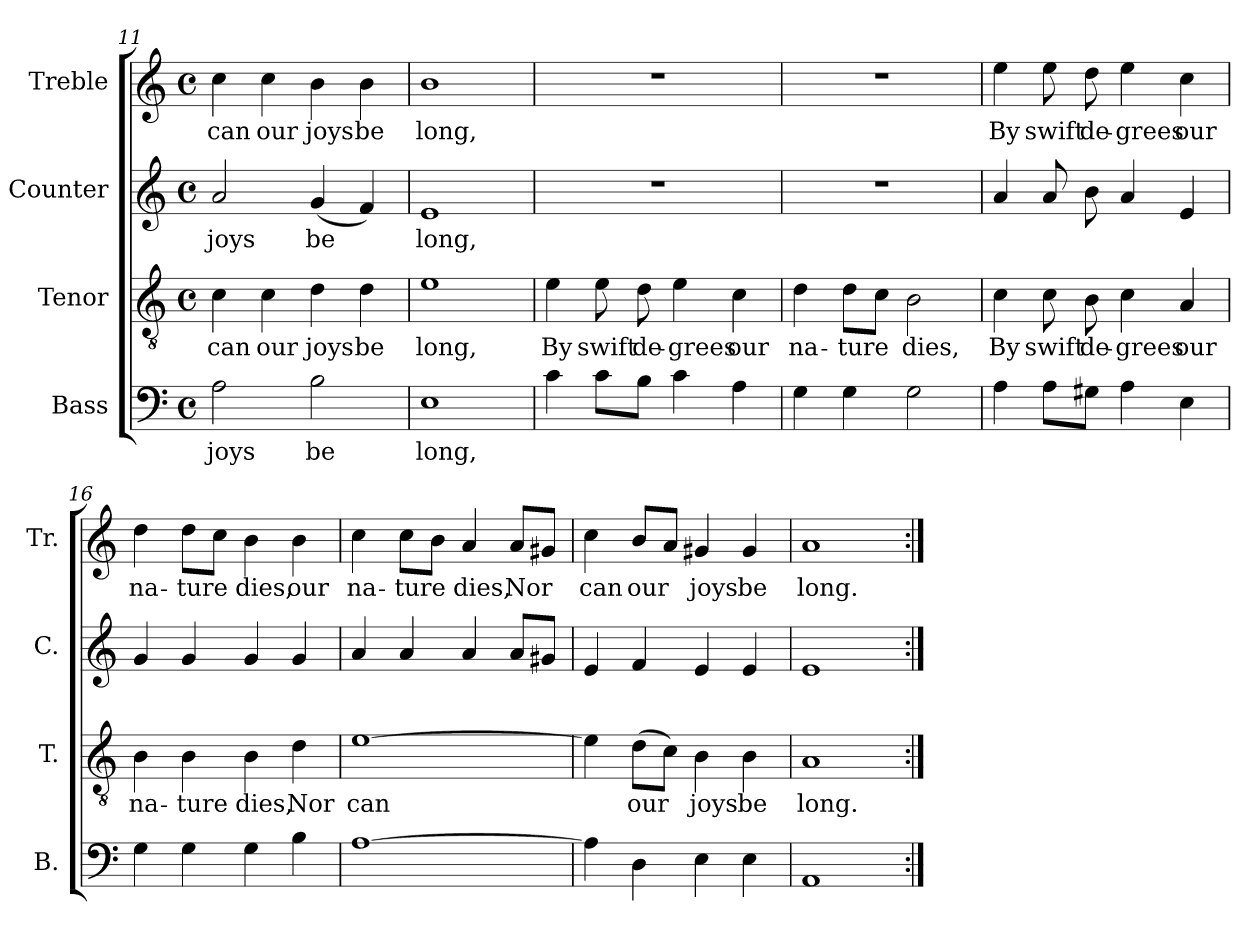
**kern	**text	**kern	**text	**kern	**text	**kern	**text
*part4	*part4	*part3	*part3	*part2	*part2	*part1	*part1
*staff4	*staff4	*staff3	*staff3	*staff2	*staff2	*staff1	*staff1
*I"Bass	*	*I"Tenor	*	*I"Counter	*	*I"Treble	*
*I'B.	*	*I'T.	*	*I'C.	*	*I'Tr.	*
*clefF4	*	*clefGv2	*	*clefG2	*	*clefG2	*
*k[]	*	*k[]	*	*k[]	*	*k[]	*
*M4/4	*	*M4/4	*	*M4/4	*	*M4/4	*
*met(c)	*	*met(c)	*	*met(c)	*	*met(c)	*
=11	=11	=11	=11	=11	=11	=11	=11
2A\	joys	4c\	can	2a/	joys	4cc\	can
.	.	4c\	our	.	.	4cc\	our
2B\	be	4d\	joys	(4g/	be	4b\	joys
.	.	4d\	be	4f/)	.	4b\	be
=12	=12	=12	=12	=12	=12	=12	=12
1E	long,	1e	long,	1e	long,	1b	long,
=13	=13	=13	=13	=13	=13	=13	=13
4c\	.	4e\	By	1r	.	1r	.
8c\L	.	8e\	swift	.	.	.	.
8B\J	.	8d\	de-	.	.	.	.
4c\	.	4e\	-grees	.	.	.	.
4A\	.	4c\	our	.	.	.	.
=14	=14	=14	=14	=14	=14	=14	=14
4G\	.	4d\	na-	1r	.	1r	.
4G\	.	8d\L	-ture	.	.	.	.
.	.	8c\J	.	.	.	.	.
2G\	.	2B\	dies,	.	.	.	.
=15	=15	=15	=15	=15	=15	=15	=15
4A\	.	4c\	By	4a/	.	4ee\	By
8A\L	.	8c\	swift	8a/	.	8ee\	swift
8G#X\J	.	8B\	de-	8b\	.	8dd\	de-
4A\	.	4c\	-grees	4a/	.	4ee\	-grees
4E\	.	4A/	our	4e/	.	4cc\	our
=16	=16	=16	=16	=16	=16	=16	=16
4G\	.	4B\	na-	4g/	.	4dd\	na-
4G\	.	4B\	-ture	4g/	.	8dd\L	-ture
.	.	.	.	.	.	8cc\J	.
4G\	.	4B\	dies,	4g/	.	4b\	dies,
4B\	.	4d\	Nor	4g/	.	4b\	our
=17	=17	=17	=17	=17	=17	=17	=17
[1A	.	[1e	can	4a/	.	4cc\	na-
.	.	.	.	4a/	.	8cc\L	-ture
.	.	.	.	.	.	8b\J	.
.	.	.	.	4a/	.	4a/	dies,
.	.	.	.	8a/L	.	8a/L	Nor
.	.	.	.	8g#X/J	.	8g#X/J	.
=18	=18	=18	=18	=18	=18	=18	=18
4A\]	.	4e\]	.	4e/	.	4cc\	can
4D\	.	(8d\L	our	4f/	.	8b/L	our
.	.	8c\J)	.	.	.	8a/J	.
4E\	.	4B\	joys	4e/	.	4g#X/	joys
4E\	.	4B\	be	4e/	.	4g#/	be
=19	=19	=19	=19	=19	=19	=19	=19
1AA	.	1A	long.	1e	.	1a	long.
=:|!	=:|!	=:|!	=:|!	=:|!	=:|!	=:|!	=:|!
*-	*-	*-	*-	*-	*-	*-	*-
